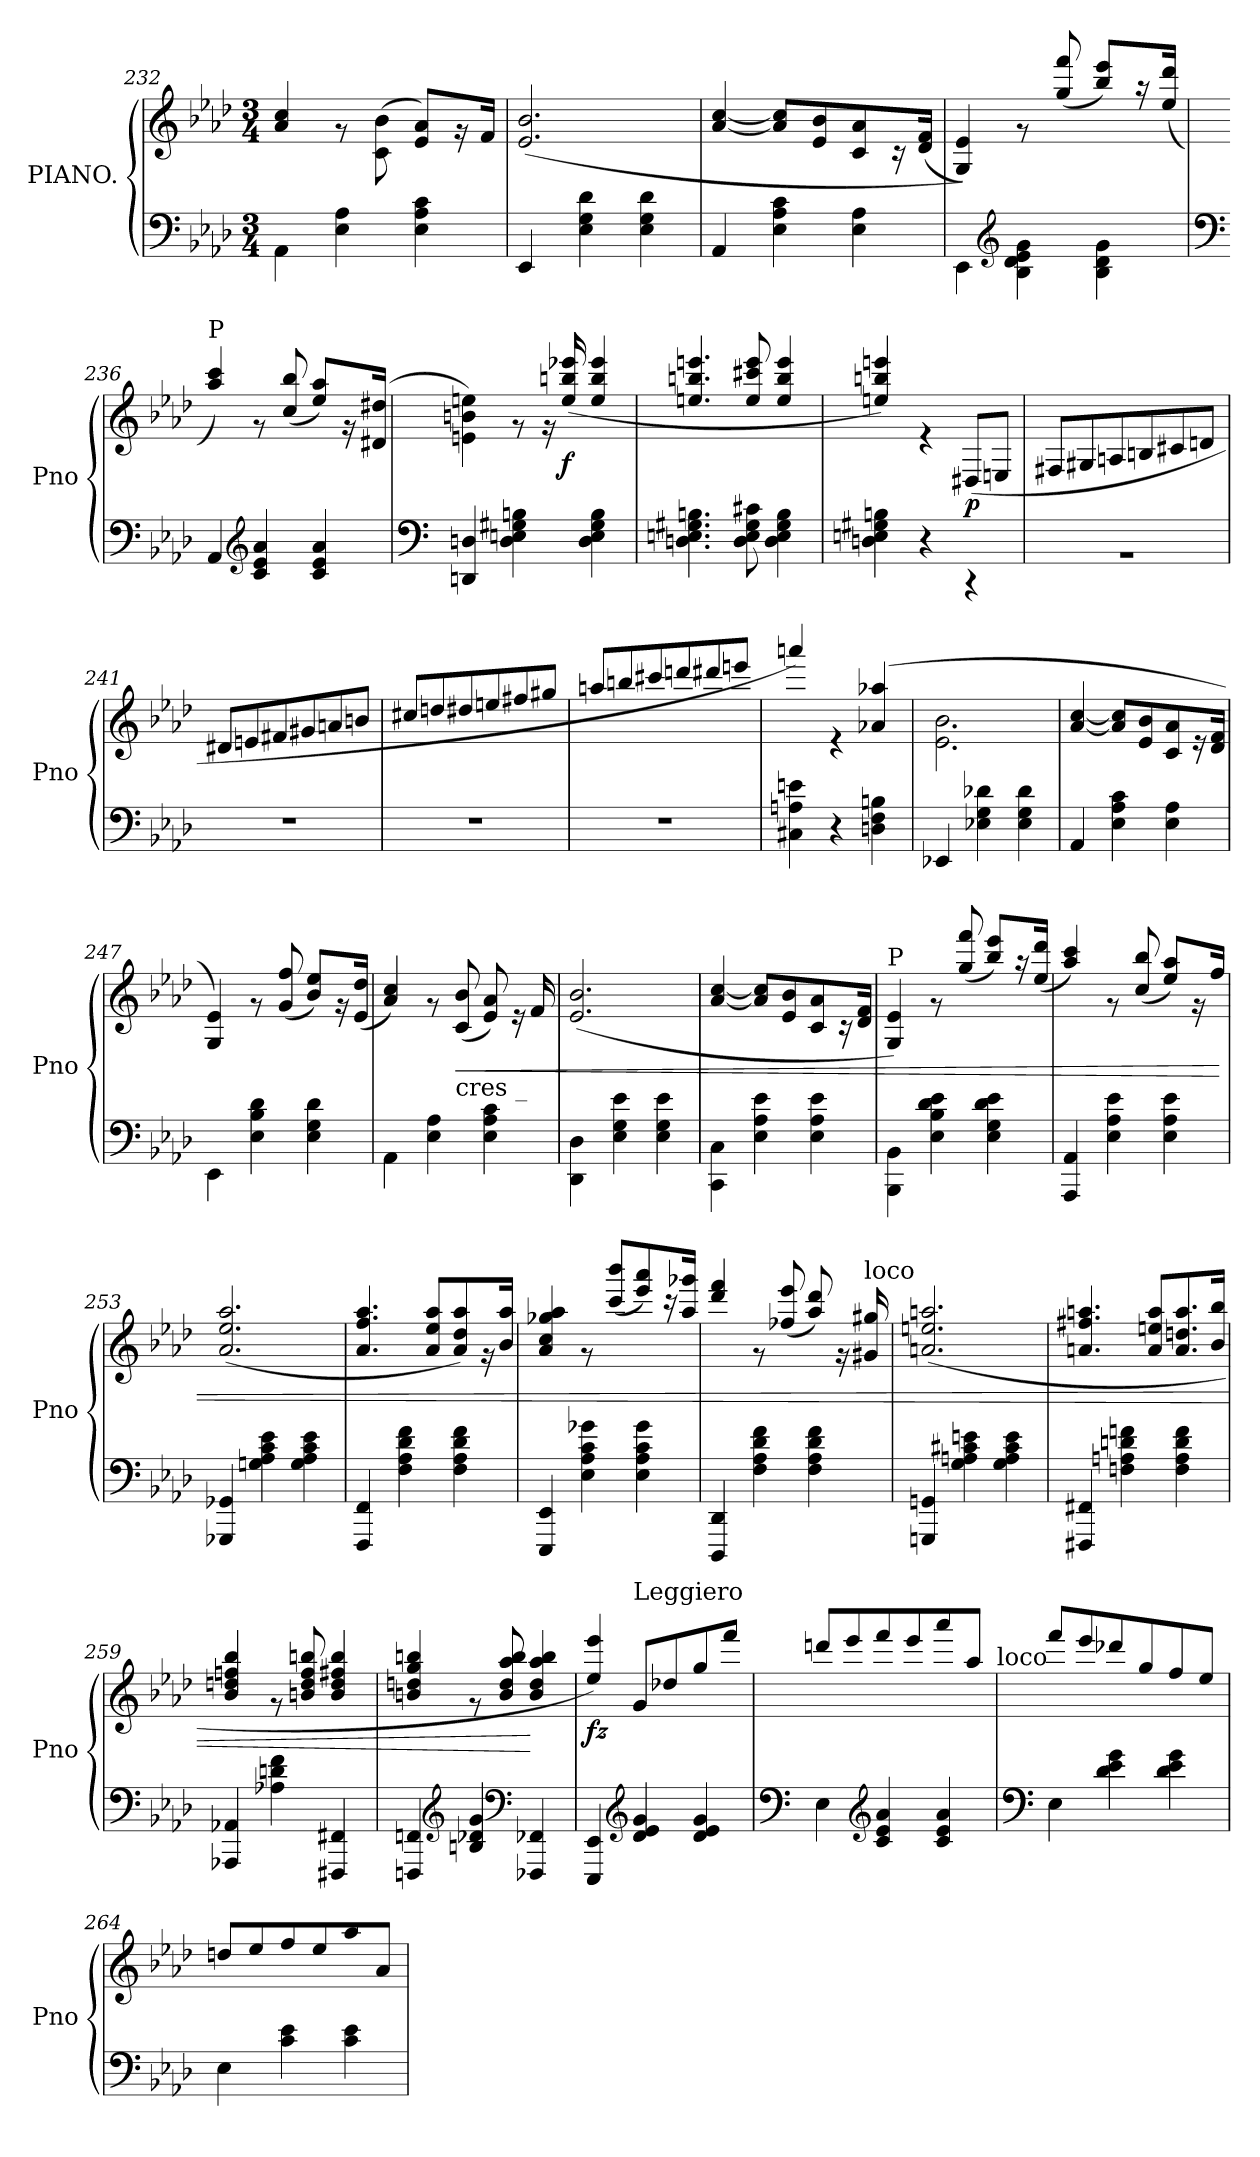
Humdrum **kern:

**kern	**kern	**dynam
*part1	*part1	*part1
*staff2	*staff1	*staff1/2
*I"PIANO.	*	*
*I'Pno	*	*
*clefF4	*clefG2	*
*k[b-e-a-d-]	*k[b-e-a-d-]	*
*A-:	*A-:	*
*M3/4	*M3/4	*
=232	=232	=232
*	*^	*
4AA-\	2.ryy	4a-/ 4cc/	.
4E-\ 4A-\	.	8r	.
.	.	(>8c\ 8b-\	.
4E-\ 4A-\ 4c\	.	8e-/ 8a-/L)	.
.	.	16r	.
.	.	16f/Jk	.
=233	=233	=233	=233
4EE-/	2.ryy	(>2.e-/ 2.b-/	.
4E-\ 4G\ 4d-\	.	.	.
4E-\ 4G\ 4d-\	.	.	.
!!LO:LB:g=z	!!
=234	=234	=234	=234
4AA-/	2.ryy	[4a-/ [4cc/	.
4E-\ 4A-\ 4c\	.	8a-/] 8cc/]L	.
.	.	8e-/ 8b-/	.
4E-\ 4A-\	.	8c/ 8a-/	.
.	.	16r	.
.	.	(>16d-/ 16f/Jk	.
=235	=235	=235	=235
4EE-\	2.ryy	4G/ 4e-/))	.
*clefG2	*	*	*
4B-\ 4d-\ 4e-\ 4g\	.	8r	.
.	.	(>8gg/ 8fff/	.
4B-\ 4d-\ 4g\	.	8bb-/ 8eee-/L)	.
.	.	16raa	.
.	.	(>16ee-/ 16ddd-/Jk	.
=236	=236	=236	=236
*clefF4	*	*	*
!	!LO:TX:a:t=P	!	!
4AA-/	2.ryy	4aa-/ 4ccc/)	.
*clefG2	*	*	*
4c/ 4e-/ 4a-/	.	8r	.
.	.	(>8cc/ 8bb-/	.
4c/ 4e-/ 4a-/	.	8ee-/ 8aa-/L)	.
.	.	16r	.
.	.	(>16d#X/ 16dd#X/Jk	.
=237	=237	=237	=237
*clefF4	*	*	*
4DDn/ 4Dn/	2.ryy	4en\ 4bn\ 4een\)	.
4D\ 4En\ 4G#X\ 4Bn\	.	8r	.
.	.	16r	.
!	!	!	!LO:DY:b
.	.	(>16ee/ 16bbn/ 16eee-X/	f
4D\ 4E\ 4G#\ 4B\	.	4ee/ 4bb/ 4eee-/	.
=238	=238	=238	=238
4.Dn\ 4.En\ 4.G#X\ 4.Bn\	2.ryy	4.een/ 4.bbn/ 4.eeen/	.
8D\ 8E\ 8G#\ 8c#X\	.	8ee/ 8ccc#X/ 8eee/	.
4D\ 4E\ 4G#\ 4B\	.	4ee/ 4bb/ 4eee/	.
!!LO:LB:g=z	!!
=239	=239	=239	=239
4Dn\ 4En\ 4G#X\ 4Bn\	2.ryy	4een/ 4bbn/ 4eeen/)	.
4r	.	4r	.
!	!	!	!LO:DY:b
4rCC	.	(>8D#X/L	p
.	.	8En/J	.
=240	=240	=240	=240
2.rBB	2.ryy	8F#X/L	.
.	.	8G#X/	.
.	.	8An/	.
.	.	8Bn/	.
.	.	8c#X/	.
.	.	8dn/J	.
=241	=241	=241	=241
2.rF	2.ryy	8d#X/L	.
.	.	8en/	.
.	.	8f#X/	.
.	.	8g#X/	.
.	.	8an/	.
.	.	8bn/J	.
=242	=242	=242	=242
2.rF	2.ryy	8cc#X/L	.
.	.	8ddn/	.
.	.	8dd#X/	.
.	.	8een/	.
.	.	8ff#X/	.
.	.	8gg#X/J	.
!!LO:LB:g=z	!!
=243	=243	=243	=243
2.rF	2.ryy	8aan/L	.
.	.	8bbn/	.
.	.	8ccc#X/	.
.	.	8dddn/	.
.	.	8ddd#X/	.
.	.	8eeen/J	.
=244	=244	=244	=244
4C#X\ 4An\ 4en\	2.ryy	4aaan/)	.
4r	.	4r	.
4Dn\ 4F\ 4Bn\	.	(>4a-X/ 4aa-X/	.
=245	=245	=245	=245
4EE-X/	2.ryy	2.e-\ 2.b-\	.
4E-X\ 4G\ 4d-X\	.	.	.
4E-\ 4G\ 4d-\	.	.	.
=246	=246	=246	=246
4AA-/	2.ryy	[4a-/ [4cc/	.
4E-\ 4A-\ 4c\	.	8a-/] 8cc/]L	.
.	.	8e-/ 8b-/	.
4E-\ 4A-\	.	8c/ 8a-/	.
.	.	16r	.
.	.	16d-/ 16f/Jk	.
=247	=247	=247	=247
4EE-\	2.ryy	4G/ 4e-/)	.
4E-\ 4B-\ 4d-\	.	8r	.
.	.	(>8g/ 8ff/	.
4E-\ 4G\ 4d-\	.	8b-/ 8ee-/L)	.
.	.	16r	.
.	.	(>16e-/ 16dd-/Jk	.
=248	=248	=248	=248
4AA-\	2.ryy	4a-/ 4cc/)	.
4E-\ 4A-\	.	8r	.
!	!	!LO:TX:b:t=cres _	!
!	!	!	!LO:HP:b
.	.	(<8c/ 8b-/	<
4E-\ 4A-\ 4c\	.	8e-/ 8a-/)	.
.	.	16r	.
.	.	16f/	.
!!LO:PB:g=z	!!
=249	=249	=249	=249
4DD-\ 4D-\	2.ryy	(>2.e-/ 2.b-/	.
4E-\ 4G\ 4e-\	.	.	.
4E-\ 4G\ 4e-\	.	.	.
=250	=250	=250	=250
4CC\ 4C\	2.ryy	[4a-/ [4cc/	.
4E-\ 4A-\ 4e-\	.	8a-/] 8cc/]L	.
.	.	8e-/ 8b-/	.
4E-\ 4A-\ 4e-\	.	8c/ 8a-/	.
.	.	16r	.
.	.	16d-/ 16f/Jk	.
=251	=251	=251	=251
!	!LO:TX:a:t=P	!	!
4BBB-\ 4BB-\	2.ryy	4G/ 4e-/)	.
4E-\ 4B-\ 4d-\ 4e-\	.	8r	.
.	.	(>8gg/ 8fff/	.
4E-\ 4G\ 4d-\ 4e-\	.	8bb-/ 8eee-/L)	.
.	.	16raa	.
.	.	(>16ee-/ 16ddd-/Jk	.
=252	=252	=252	=252
4AAA-/ 4AA-/	2.ryy	4aa-/ 4ccc/)	.
4E-\ 4A-\ 4e-\	.	8r	.
.	.	(>8cc/ 8bb-/	.
4E-\ 4A-\ 4e-\	.	8ee-/ 8aa-/L)	.
.	.	16r	.
.	.	16ff/Jk	.
=253	=253	=253	=253
4GGG-X/ 4GG-X/	2.ryy	(>2.a-/ 2.ee-/ 2.aa-/	.
4Gn\ 4A-\ 4c\ 4e-\	.	.	.
4G\ 4A-\ 4c\ 4e-\	.	.	.
=254	=254	=254	=254
4FFF/ 4FF/	2.ryy	4.a-/ 4.ff/ 4.aa-/	.
4F\ 4A-\ 4d-\ 4f\	.	.	.
.	.	8a-/ 8ee-/ 8aa-/L	.
4F\ 4A-\ 4d-\ 4f\	.	8a-/ 8dd-/ 8aa-/)	.
.	.	16r	.
.	.	16b-/ 16aa-/Jk	.
!!LO:LB:g=z	!!
=255	=255	=255	=255
4EEE-/ 4EE-/	2.ryy	4a-/ 4cc/ 4gg-X/ 4aa-/	.
4E-\ 4A-\ 4c\ 4g-X\	.	8r	.
.	.	(>8ccc/ 8bbb-/L	.
4E-\ 4A-\ 4c\ 4g-\	.	8eee-/ 8aaa-/)	.
.	.	16rccc	.
.	.	16aa-/ 16ggg-X/Jk	.
=256	=256	=256	=256
4DDD-/ 4DD-/	2.ryy	4ddd-/ 4fff/	.
4F\ 4A-\ 4d-\ 4f\	.	8r	.
.	.	(>8ff-X/ 8eee-/	.
4F\ 4A-\ 4d-\ 4f\	.	8aa-/ 8ddd-/)	.
.	.	16r	.
!	!	!LO:TX:a:t=loco	!
.	.	16g#X/ 16gg#X/	.
=257	=257	=257	=257
4GGGn/ 4GGn/	2.ryy	(>2.an/ 2.een/ 2.aan/	.
4G\ 4An\ 4c#X\ 4en\	.	.	.
4G\ 4A\ 4c#\ 4e\	.	.	.
=258	=258	=258	=258
4FFF#X/ 4FF#X/	2.ryy	4.an/ 4.ff#X/ 4.aan/	.
4Fn\ 4An\ 4dn\ 4fn\	.	.	.
.	.	8a/ 8een/ 8aa/L	.
4F\ 4A\ 4d\ 4f\	.	8.a/ 8.ddn/ 8.aa/	.
.	.	16b-/ 16bb-/Jk	.
=259	=259	=259	=259
4AAA-X/ 4AA-X/	2.ryy	4b-/ 4ddn/ 4ffn/ 4bb-/	.
4A-X\ 4dn\ 4f\	.	8r	.
.	.	8bn/ 8dd/ 8ff/ 8bbn/	.
4FFF#X/ 4FF#X/	.	4b/ 4dd/ 4ff#X/ 4bb/	.
!!LO:LB:g=z	!!
=260	=260	=260	=260
4FFFn/ 4FFn/	2.ryy	4bn/ 4ddn/ 4gg/ 4bbn/	.
*clefG2	*	*	*
4Bn/ 4d-X/ 4g/	.	8r	.
.	.	8b/ 8dd/ 8aa-/ 8bb/	.
*clefF4	*	*	*
4FFF-X/ 4FF-X/	.	4b/ 4dd/ 4aa-/ 4bb/	[
=261	=261	=261	=261
!	!	!	!LO:DY:b
4EEE-/ 4EE-/	2.ryy	4ee-/ 4eee-/)	fz
*clefG2	*	*	*
!	!	!LO:TX:a:t=Leggiero	!
4d-/ 4e-/ 4g/	.	8g/L	.
.	.	8dd-X/	.
4d-/ 4e-/ 4g/	.	8gg/	.
.	.	8fff/J	.
=262	=262	=262	=262
*clefF4	*	*	*
4E-\	2.ryy	8dddn/L	.
.	.	8eee-/	.
*clefG2	*	*	*
4c/ 4e-/ 4a-/	.	8fff/	.
.	.	8eee-/	.
4c/ 4e-/ 4a-/	.	8aaa-/	.
.	.	8aa-/J	.
!	!	!LO:TX:a:t=loco	!
=263	=263	=263	=263
*clefF4	*	*	*
4E-\	2.ryy	8fff/L	.
.	.	8eee-/	.
4d-\ 4e-\ 4g\	.	8ddd-X/	.
.	.	8gg/	.
4d-\ 4e-\ 4g\	.	8ff/	.
.	.	8ee-/J	.
=264	=264	=264	=264
4E-\	2.ryy	8ddn/L	.
.	.	8ee-/	.
4c\ 4e-\	.	8ff/	.
.	.	8ee-/	.
4c\ 4e-\	.	8aa-/	.
.	.	8a-/J	.
*	*v	*v	*
=	=	=
*-	*-	*-
